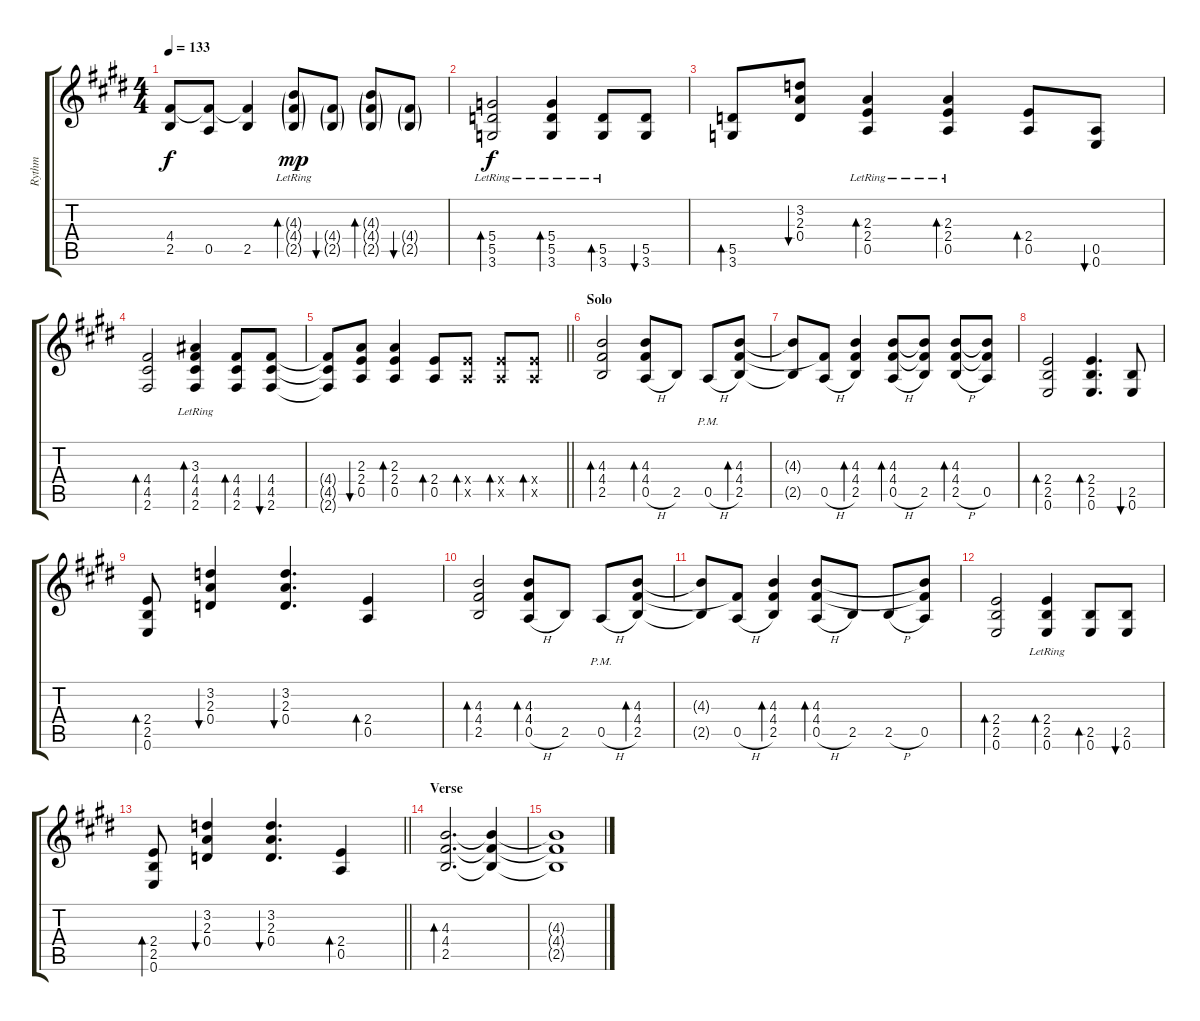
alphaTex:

\track ("Rythm" "Rythm") {instrument overdrivenguitar}
\staff {score tabs}
\tuning (E4 B3 G3 D3 A2 E2) {hide}
\ts (4 4)
\tempo 133
\clef g2
\ks e
(4.4{t} 2.5{t}).8{dy f} (4.4{t} 0.5).8 (4.4{t} 2.5).4 (4.3{g lr} 4.4{g lr} 2.5{g lr}).8{bd 60 dy mp} (4.4{g} 2.5{g}).8{bu 60} (4.3{g} 4.4{g} 2.5{g}).8{bd 60} (4.4{g} 2.5{g}).8{bu 60} |
(5.4{lr} 5.5{lr} 3.6{lr}).2{bd 60 dy f} (5.4{lr} 5.5{lr} 3.6{lr}).4{bd 60} (5.5{lr} 3.6{lr}).8{bd 60} (5.5 3.6).8{bu 60} |
(5.5 3.6).8{bd 60} (3.2 2.3 0.4).8{bu 60} (2.3{lr} 2.4 0.5).4{bd 60} (2.3 2.4{lr} 0.5{lr}).4{bd 60} (2.4 0.5).8{bd 60} (0.5 0.6).8{bu 60} |
(4.4 4.5 2.6).2{bd 60} (3.3{lr} 4.4 4.5 2.6).4{bd 60} (4.4 4.5 2.6).8{bd 60} (4.4 4.5 2.6).8{bu 60} |
\barLineRight lightlight
(4.4{t} 4.5{t} 2.6{t}).8{volume 8} (2.3 2.4 0.5).8{bu 60} (2.3 2.4 0.5).4{bd 60} (2.4 0.5).8{bd 60} (2.4{x} 0.5{x}).8{bd 60} (2.4{x} 0.5{x}).8{bd 60} (2.4{x} 0.5{x}).8{bd 60} |
\section ("" "Solo")
(4.3 4.4 2.5).2{bd 60} (4.3 4.4 0.5{h}).8{bd 60} 2.5.8 0.5{h pm}.8 (4.3 4.4 2.5).8{bd 60} |
(4.3{t} 2.5{t}).8 (4.4{t} 0.5{h}).8 (4.3 4.4 2.5).4{bd 60} (4.3 4.4 0.5{h}).8{bd 60} (4.3{t} 4.4{t} 2.5).8 (4.3 4.4 2.5{h}).8{bd 60} (4.3{t} 4.4{t} 0.5).8 |
(2.4 2.5 0.6).2{bd 60} (2.4 2.5 0.6).4{d bd 60} (2.5 0.6).8{bu 60} |
(2.4 2.5 0.6).8{bd 60} (3.2 2.3 0.4).4{bu 60} (3.2 2.3 0.4).4{d bu 60} (2.4 0.5).4{bd 60} |
(4.3 4.4 2.5).2{bd 60} (4.3 4.4 0.5{h}).8{bd 60} 2.5.8 0.5{h pm}.8 (4.3 4.4 2.5).8{bd 60} |
(4.3{t} 2.5{t}).8 (4.4{t} 0.5{h}).8 (4.3 4.4 2.5).4{bd 60} (4.3 4.4 0.5{h}).8{bd 60} 2.5.8 2.5{h}.8 (4.3{t} 4.4{t} 0.5).8 |
(2.4 2.5 0.6).2{bd 60} (2.4{lr} 2.5{lr} 0.6{lr}).4{bd 60} (2.5 0.6).8{bd 60} (2.5 0.6).8{bu 60} |
\barLineRight lightlight
(2.4 2.5 0.6).8{bd 60} (3.2 2.3 0.4).4{bu 60} (3.2 2.3 0.4).4{d bu 60} (2.4 0.5).4{bd 60} |
\section ("" "Verse")
(4.3 4.4 2.5).2{d bd 60 volume 12} (4.3{t} 4.4{t} 2.5{t}).4{volume 2} |
(4.3{t} 4.4{t} 2.5{t}).1
